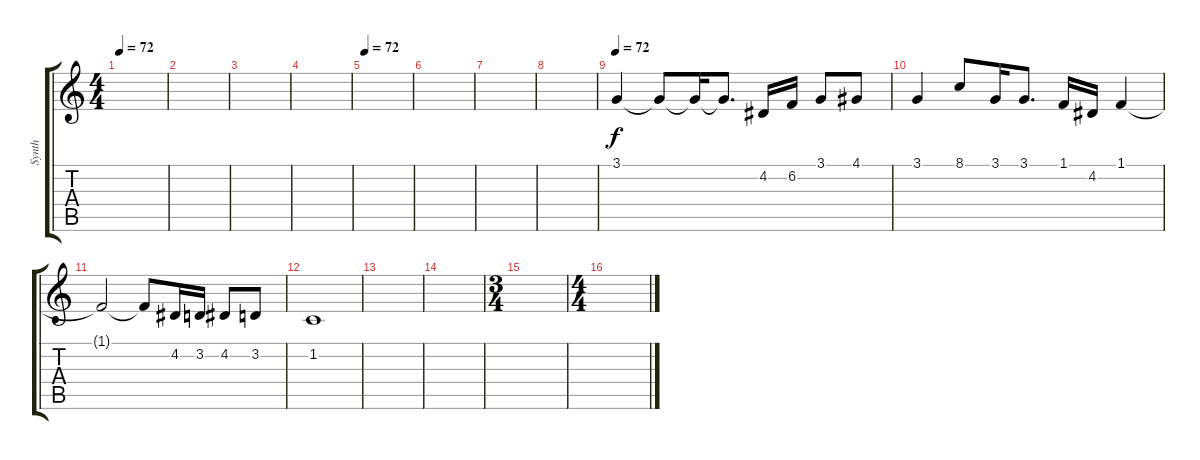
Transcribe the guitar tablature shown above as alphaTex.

\track ("Synth" "Synth") {instrument synthstrings1}
\staff {score tabs}
\tuning (E4 B3 G3 D3 A2 E2) {hide}
\ts (4 4)
\tempo 72
\clef g2
\ks c
|
|
|
|
\tempo 72
|
|
|
|
\tempo 72
3.1.4 3.1{t}.8 3.1{t}.16 3.1{t}.8{d} 4.2.16 6.2.16 3.1.8 4.1.8 |
3.1.4 8.1.8 3.1.16 3.1.8{d} 1.1.16 4.2.16 1.1.4 |
1.1{t}.2 1.1{t}.8 4.2.16 3.2.16 4.2.8 3.2.8 |
1.2.1 |
|
|
\ts (3 4)
|
\ts (4 4)
